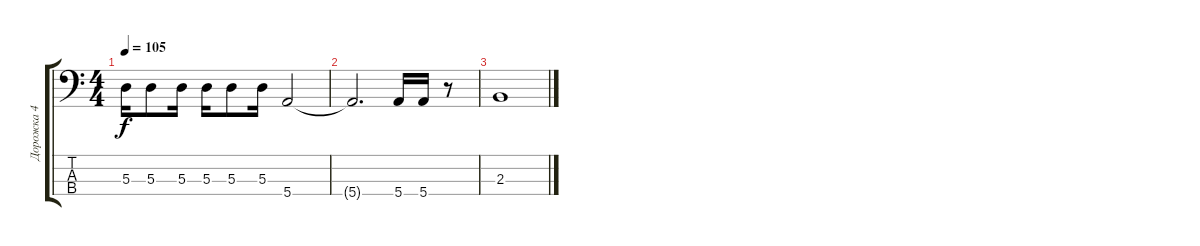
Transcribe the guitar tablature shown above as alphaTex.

\track ("Дорожка 4" "Дорожка 4") {instrument electricbassfinger}
\staff {score tabs}
\tuning (G2 D2 A1 E1) {hide}
\ts (4 4)
\tempo 105
\clef f4
\ks c
5.3.16{dy f} 5.3.8 5.3.16 5.3.16 5.3.8 5.3.16 5.4.2 |
5.4{t}.2{d} 5.4.16 5.4.16 r.8 |
2.3.1
